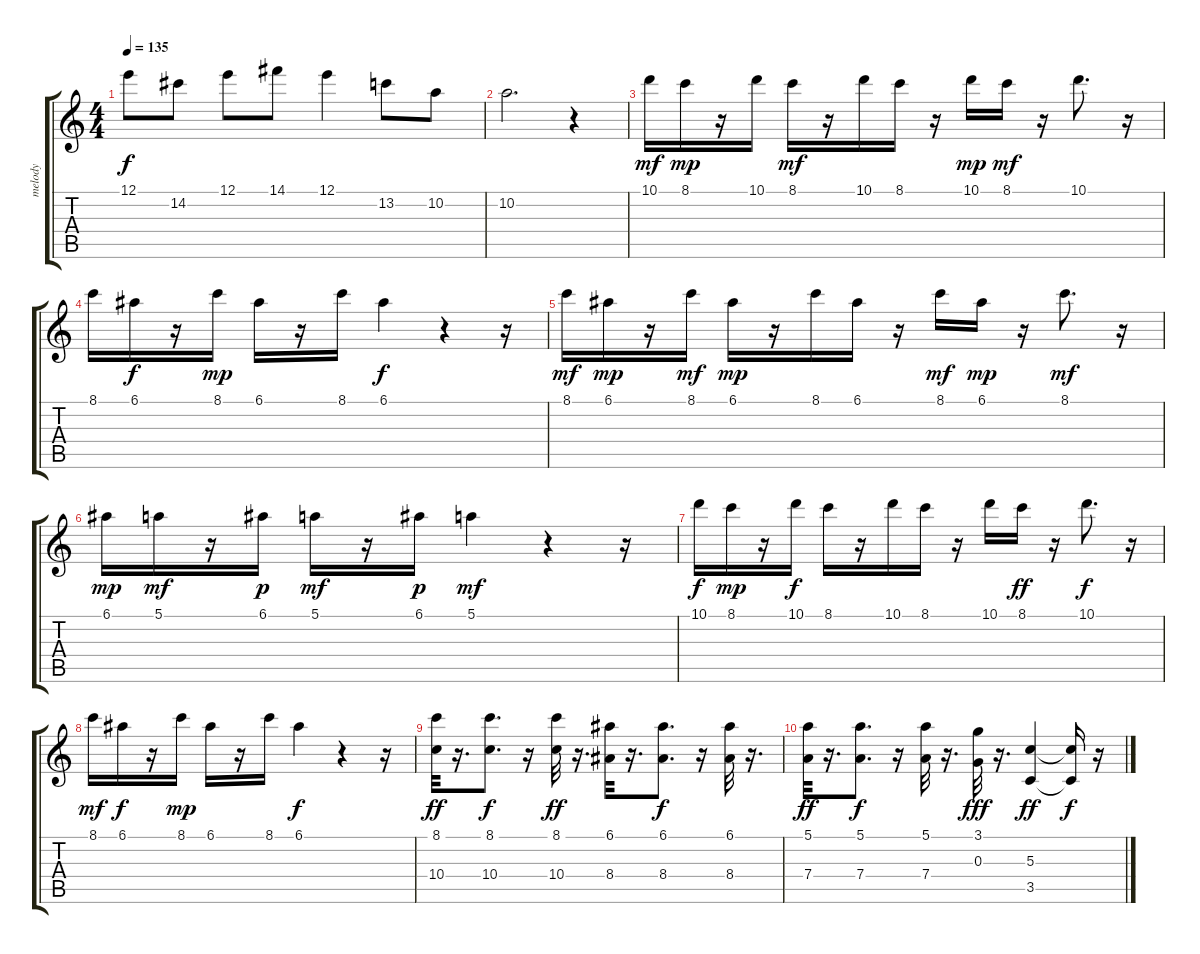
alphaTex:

\track ("melody" "melody") {instrument acousticguitarnylon}
\staff {score tabs}
\tuning (E4 B3 G3 D3 A2 E2) {hide}
\ts (4 4)
\tempo 135
\clef g2
\ks c
12.1.8{dy f} 14.2.8 12.1.8 14.1.8 12.1.4 13.2.8 10.2.8 |
10.2.2{d} r.4 |
10.1.16{dy mf} 8.1.16{dy mp} r.16 10.1.16 8.1.16{dy mf} r.16 10.1.16 8.1.16 r.16 10.1.16{dy mp} 8.1.16{dy mf} r.16 10.1.8{d} r.16 |
8.1.16 6.1.16{dy f} r.16 8.1.16{dy mp} 6.1.16 r.16 8.1.16 6.1.4{dy f} r.4 r.16 |
8.1.16{dy mf} 6.1.16{dy mp} r.16 8.1.16{dy mf} 6.1.16{dy mp} r.16 8.1.16 6.1.16 r.16 8.1.16{dy mf} 6.1.16{dy mp} r.16 8.1.8{d dy mf} r.16 |
6.1.16{dy mp} 5.1.16{dy mf} r.16 6.1.16{dy p} 5.1.16{dy mf} r.16 6.1.16{dy p} 5.1.4{dy mf} r.4 r.16 |
10.1.16{dy f} 8.1.16{dy mp} r.16 10.1.16{dy f} 8.1.16 r.16 10.1.16 8.1.16 r.16 10.1.16 8.1.16{dy ff} r.16 10.1.8{d dy f} r.16 |
8.1.16{dy mf} 6.1.16{dy f} r.16 8.1.16{dy mp} 6.1.16 r.16 8.1.16 6.1.4{dy f} r.4 r.16 |
(8.1 10.4).32{dy ff} r.16{d} (8.1 10.4).8{d dy f} r.16 (8.1 10.4).32{dy ff} r.16{d} (6.1 8.4).32 r.16{d} (6.1 8.4).8{d dy f} r.16 (6.1 8.4).32 r.16{d} |
(5.1 7.4).32{dy ff} r.16{d} (5.1 7.4).8{d dy f} r.16 (5.1 7.4).32 r.16{d} (3.1 0.3).32{dy fff} r.16{d} (5.3 3.5).4{dy ff} (5.3{t} 3.5{t}).16{dy f} r.16
